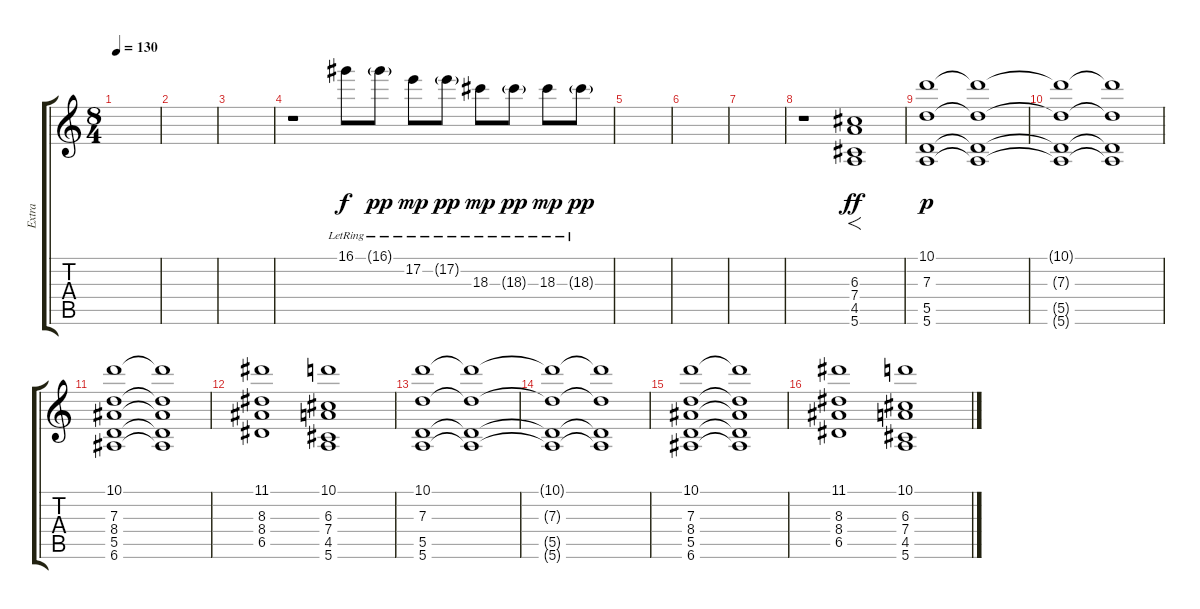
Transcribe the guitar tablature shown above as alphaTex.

\track ("Extra" "Extra") {instrument electricguitarjazz}
\staff {score tabs}
\tuning (E4 B3 G3 D3 A2 E2) {hide}
\ts (8 4)
\tempo 130
\clef g2
\ks c
|
|
|
r.1 16.1{lr}.8 16.1{g lr}.8{dy pp} 17.2{lr}.8{dy mp} 17.2{g lr}.8{dy pp} 18.3{lr}.8{dy mp} 18.3{g lr}.8{dy pp} 18.3{lr}.8{dy mp} 18.3{g lr}.8{dy pp} |
|
|
|
r.1{instrument pad2warm} (6.3 7.4 4.5 5.6).1{f dy ff} |
(10.1 7.3 5.5 5.6).1{dy p} (10.1{t} 7.3{t} 5.5{t} 5.6{t}).1 |
(10.1{t} 7.3{t} 5.5{t} 5.6{t}).1 (10.1{t} 7.3{t} 5.5{t} 5.6{t}).1 |
(10.1 7.3 8.4 5.5 6.6).1 (10.1{t} 7.3{t} 8.4{t} 5.5{t} 6.6{t}).1 |
(11.1 8.3 8.4 6.5).1 (10.1 6.3 7.4 4.5 5.6).1 |
(10.1 7.3 5.5 5.6).1 (10.1{t} 7.3{t} 5.5{t} 5.6{t}).1 |
(10.1{t} 7.3{t} 5.5{t} 5.6{t}).1 (10.1{t} 7.3{t} 5.5{t} 5.6{t}).1 |
(10.1 7.3 8.4 5.5 6.6).1 (10.1{t} 7.3{t} 8.4{t} 5.5{t} 6.6{t}).1 |
(11.1 8.3 8.4 6.5).1 (10.1 6.3 7.4 4.5 5.6).1
